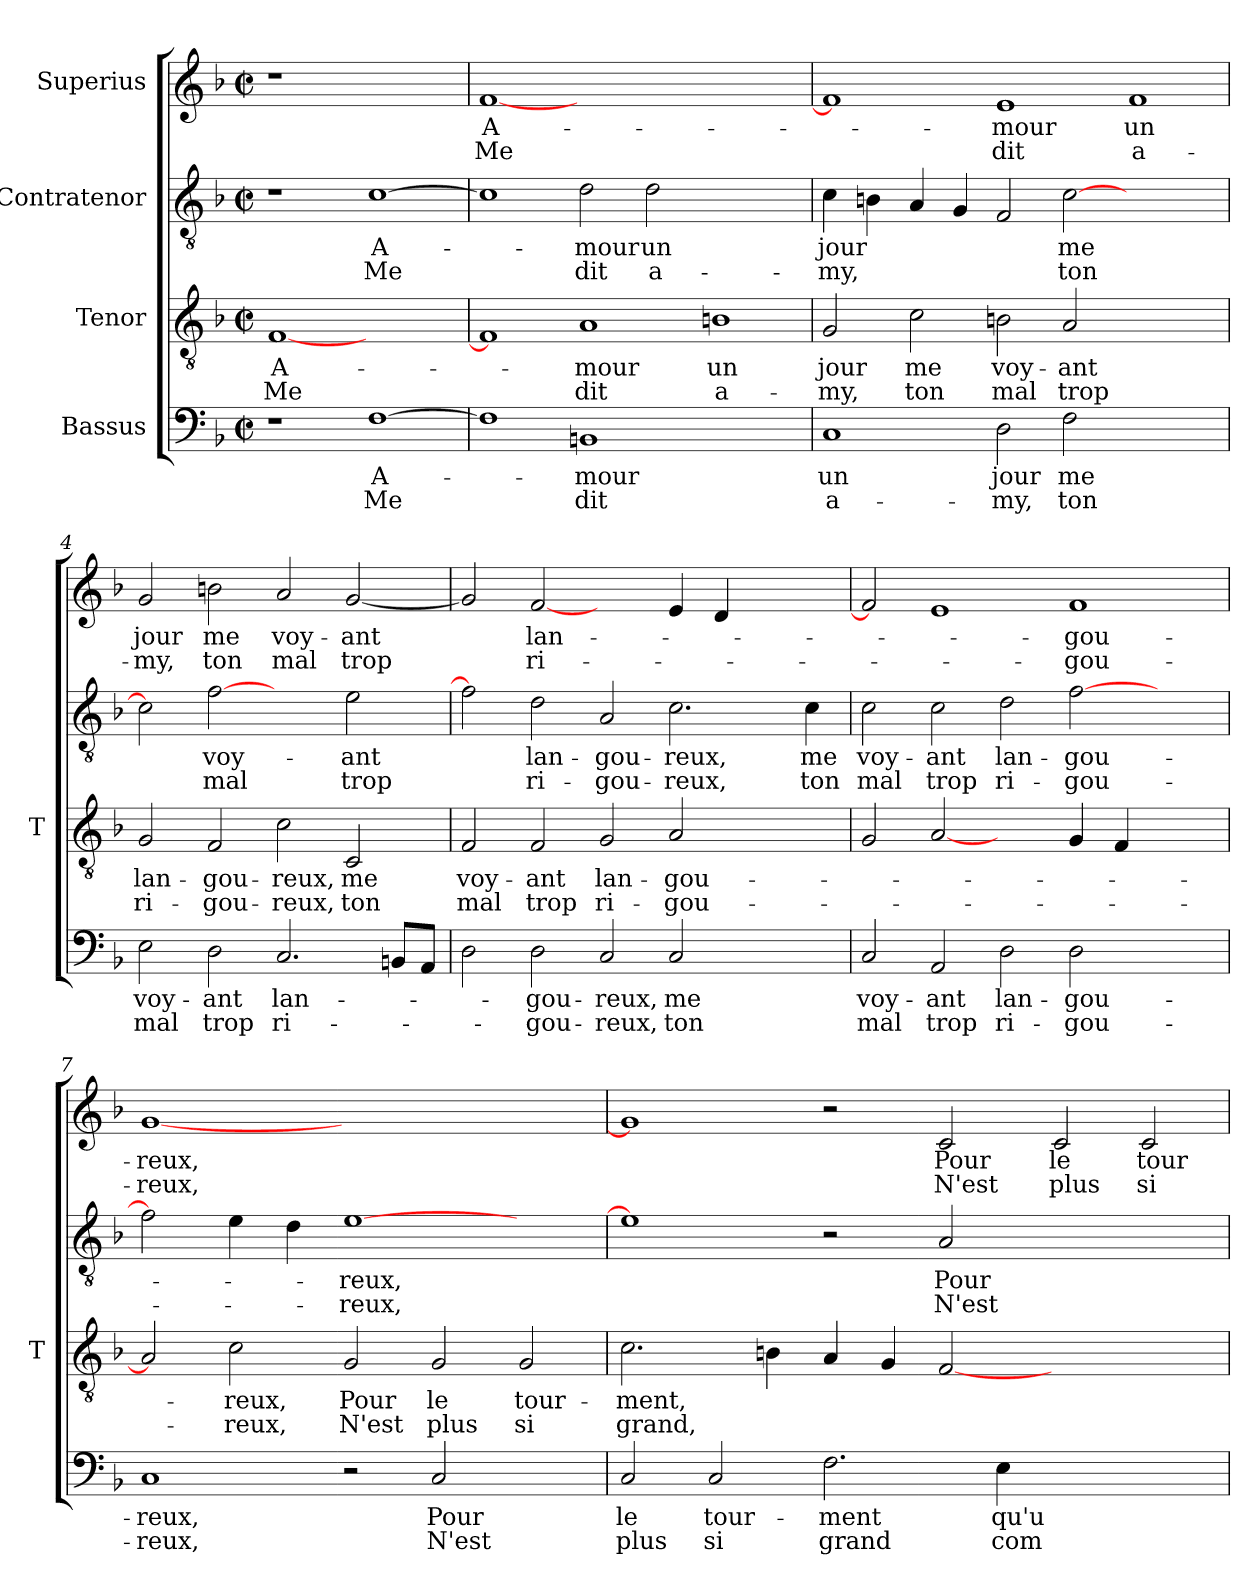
**kern	**text	**text	**kern	**text	**text	**kern	**text	**text	**kern	**text	**text
*part4	*part4	*part4	*part3	*part3	*part3	*part2	*part2	*part2	*part1	*part1	*part1
*staff4	*staff4	*staff4	*staff3	*staff3	*staff3	*staff2	*staff2	*staff2	*staff1	*staff1	*staff1
*I"Bassus	*	*	*I"Tenor	*	*	*I"Contratenor	*	*	*I"Superius	*	*
*	*	*	*I'T	*	*	*	*	*	*	*	*
*clefF4	*	*	*clefGv2	*	*	*clefGv2	*	*	*clefG2	*	*
*k[b-]	*	*	*k[b-]	*	*	*k[b-]	*	*	*k[b-]	*	*
*F:	*	*	*F:	*	*	*F:	*	*	*F:	*	*
*M2/2	*	*	*M2/2	*	*	*M2/2	*	*	*M2/2	*	*
*met(c|)	*	*	*met(c|)	*	*	*met(c|)	*	*	*met(c|)	*	*
=1	=1	=1	=1	=1	=1	=1	=1	=1	=1	=1	=1
1r	.	.	[1F	A-	-Me	1r	.	.	1r	.	.
[1F	A-	-Me	1ryy	.	.	[1c	A-	-Me	1ryy	.	.
=2	=2	=2	=2	=2	=2	=2	=2	=2	=2	=2	=2
1F]	.	.	1F]	.	.	1c]	.	.	[1f	A-	-Me
1BBn	-mour	-dit	1A	-mour	-dit	2d	-mour	-dit	0ryy	.	.
.	.	.	.	.	.	2d	-un	a-	.	.	.
1ryy	.	.	1Bn	-un	a-	1ryy	.	.	.	.	.
=3	=3	=3	=3	=3	=3	=3	=3	=3	=3	=3	=3
1C	-un	a-	2G	-jour	-my,	4c	-jour	-my,	1f]	.	.
.	.	.	.	.	.	4Bn	.	.	.	.	.
.	.	.	2c	-me	-ton	4A	.	.	.	.	.
.	.	.	.	.	.	4G	.	.	.	.	.
2D	-jour	-my,	2Bn	voy-	-mal	2F	.	.	1e	-mour	-dit
2F	-me	-ton	2A	-ant	-trop	[2c	-me	-ton	.	.	.
1ryy	.	.	1ryy	.	.	1ryy	.	.	1f	-un	a-
=4	=4	=4	=4	=4	=4	=4	=4	=4	=4	=4	=4
2E	voy-	-mal	2G	lan-	ri-	2c]	.	.	2g	-jour	-my,
2D	-ant	-trop	2F	gou-	gou-	[2f	voy-	-mal	2bn	-me	-ton
2.C	lan-	ri-	2c	-reux,	-reux,	2ryy	.	.	2a	voy-	-mal
.	.	.	2C	-me	-ton	2e	-ant	-trop	[2g	-ant	-trop
8BBnL	.	.	.	.	.	.	.	.	.	.	.
8AAJ	.	.	.	.	.	.	.	.	.	.	.
=5	=5	=5	=5	=5	=5	=5	=5	=5	=5	=5	=5
2D	.	.	2F	voy-	-mal	2f]	.	.	2g]	.	.
2D	gou-	gou-	2F	-ant	-trop	2d	lan-	ri-	[2f	lan-	ri-
2C	-reux,	-reux,	2G	lan-	ri-	2A	gou-	gou-	2ryy	.	.
2C	-me	-ton	2A	gou-	gou-	2.c	-reux,	-reux,	4e	.	.
.	.	.	.	.	.	.	.	.	4d	.	.
2ryy	.	.	2ryy	.	.	.	.	.	2ryy	.	.
.	.	.	.	.	.	4c	-me	-ton	.	.	.
=6	=6	=6	=6	=6	=6	=6	=6	=6	=6	=6	=6
2C	voy-	-mal	2G	.	.	2c	voy-	-mal	2f]	.	.
2AA	-ant	-trop	[2A	.	.	2c	-ant	-trop	1e	.	.
2D	lan-	ri-	2ryy	.	.	2d	lan-	ri-	.	.	.
2D	gou-	gou-	4G	.	.	[2f	gou-	gou-	1f	gou-	gou-
.	.	.	4F	.	.	.	.	.	.	.	.
2ryy	.	.	2ryy	.	.	2ryy	.	.	.	.	.
=7	=7	=7	=7	=7	=7	=7	=7	=7	=7	=7	=7
1C	-reux,	-reux,	2A]	.	.	2f]	.	.	[1g	-reux,	-reux,
.	.	.	2c	-reux,	-reux,	4e	.	.	.	.	.
.	.	.	.	.	.	4d	.	.	.	.	.
2r	.	.	2G	-Pour	-N'est	[1e	-reux,	-reux,	1.ryy	.	.
2C	-Pour	-N'est	2G	-le	-plus	.	.	.	.	.	.
2ryy	.	.	2G	tour-	-si	2ryy	.	.	.	.	.
!!LO:PB:g=z
=8	=8	=8	=8	=8	=8	=8	=8	=8	=8	=8	=8
2C	-le	-plus	2.c	-ment,	-grand,	1e]	.	.	1g]	.	.
2C	tour-	-si	.	.	.	.	.	.	.	.	.
.	.	.	4Bn	.	.	.	.	.	.	.	.
2.F	-ment	-grand	4A	.	.	2r	.	.	2r	.	.
.	.	.	4G	.	.	.	.	.	.	.	.
.	.	.	[2F	.	.	2A	-Pour	-N'est	2c	-Pour	-N'est
4E	qu'u-	com-	.	.	.	.	.	.	.	.	.
1ryy	.	.	1ryy	.	.	1ryy	.	.	2c	-le	-plus
.	.	.	.	.	.	.	.	.	2c	tour-	-si
=	=	=	=	=	=	=	=	=	=	=	=
*-	*-	*-	*-	*-	*-	*-	*-	*-	*-	*-	*-
